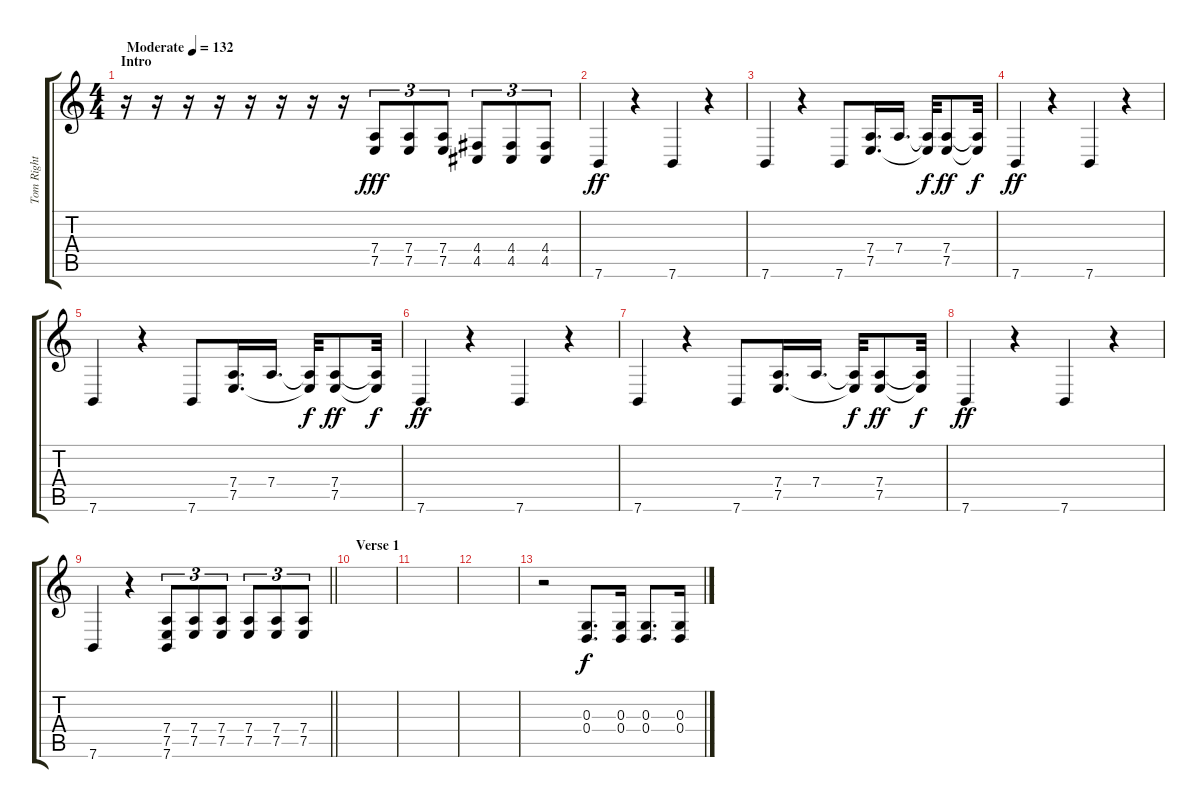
\track ("Tom Right" "Tom Right") {instrument melodictom}
\staff {score tabs}
\tuning (E4 B3 G3 D3 A2 E2) {hide}
\ts (4 4)
\section ("" "Intro")
\tempo (132 "Moderate")
\clef g2
\ks c
r.16{dy fff instrument melodictom} r.16 r.16 r.16 r.16 r.16 r.16 r.16 (7.4 7.5).8{tu (3 2)} (7.4 7.5).8{tu (3 2)} (7.4 7.5).8{tu (3 2)} (4.4 4.5).8{tu (3 2)} (4.4 4.5).8{tu (3 2)} (4.4 4.5).8{tu (3 2)} |
7.6.4{dy ff} r.4 7.6.4 r.4 |
7.6.4 r.4 7.6.8 (7.4 7.5).16{d} 7.4.16{d} (7.4{t} 7.5{t}).32{dy f} (7.4 7.5).8{dy ff} (7.4{t} 7.5{t}).32{dy f} |
7.6.4{dy ff} r.4 7.6.4 r.4 |
7.6.4 r.4 7.6.8 (7.4 7.5).16{d} 7.4.16{d} (7.4{t} 7.5{t}).32{dy f} (7.4 7.5).8{dy ff} (7.4{t} 7.5{t}).32{dy f} |
7.6.4{dy ff} r.4 7.6.4 r.4 |
7.6.4 r.4 7.6.8 (7.4 7.5).16{d} 7.4.16{d} (7.4{t} 7.5{t}).32{dy f} (7.4 7.5).8{dy ff} (7.4{t} 7.5{t}).32{dy f} |
7.6.4{dy ff} r.4 7.6.4 r.4 |
\barLineRight lightlight
7.6.4 r.4 (7.4 7.5 7.6).8{tu (3 2)} (7.4 7.5).8{tu (3 2)} (7.4 7.5).8{tu (3 2)} (7.4 7.5).8{tu (3 2)} (7.4 7.5).8{tu (3 2)} (7.4 7.5).8{tu (3 2)} |
\section ("" "Verse 1")
|
|
|
r.2 (0.3 0.4).8{d dy f} (0.3 0.4).16 (0.3 0.4).8{d} (0.3 0.4).16
